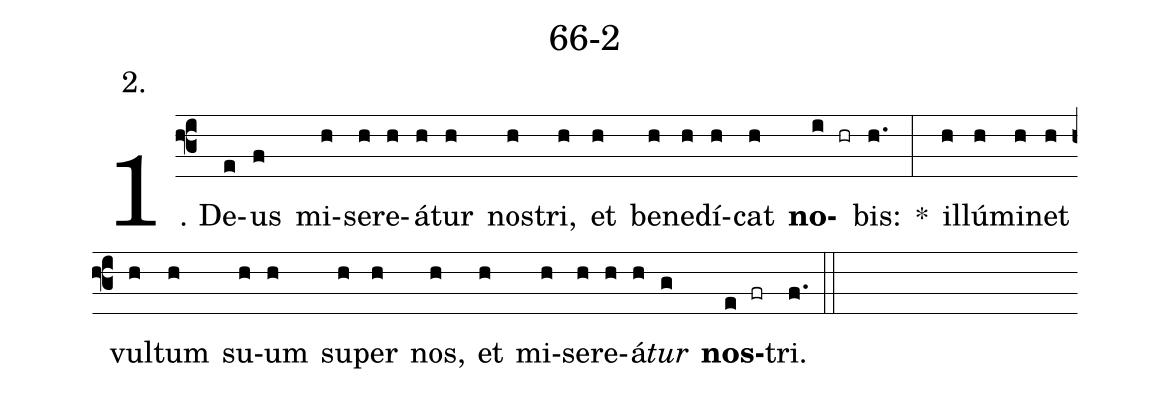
name: 66-2;
annotation: 2.;
%%
(f3)1. De(e)us(f) mi(h)se(h)re(h)á(h)tur(h) nos(h)tri,(h) et(h) be(h)ne(h)dí(h)cat(h) <b>no</b>(i hr)bis:(h.) *(:) il(h)lú(h)mi(h)net(h) vul(h)tum(h) su(h)um(h) su(h)per(h) nos,(h) et(h) mi(h)se(h)re(h)á(h)<i>tur</i>(g) <b>nos</b>(e fr)tri.(f.) (::)
